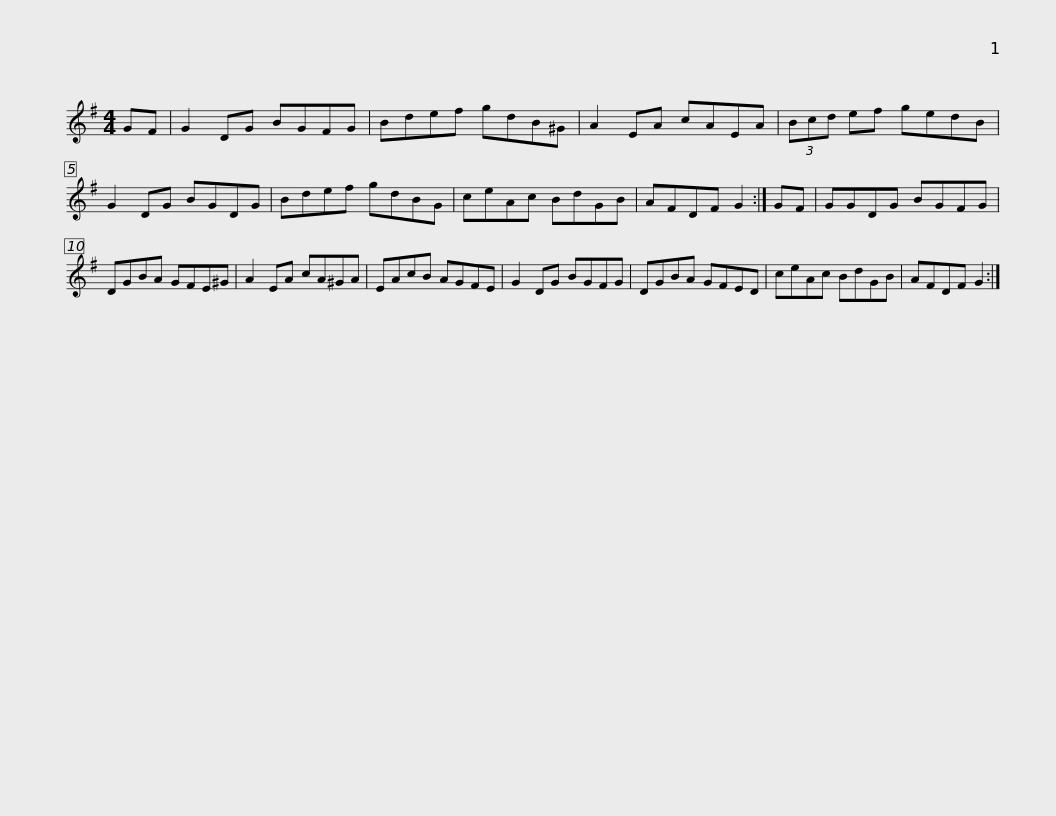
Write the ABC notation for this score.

X:1
L:1/8
M:4/4
I:linebreak $
K:G
V:1 treble
V:1
 GF | G2 DG BGFG | Bdef gdB^G | A2 EA cAEA | (3Bcd ef gedB | %5
 G2 DG BGDG |$ Bdef gdBG | ceAc BdGB | AFDF G2 :| GF | %10
 GGDG BGFG | DGBA GFE^G |$ A2 EA cA^GA | EAcB AGFE | G2 DG BGFG | %15
 DGBA GFED | ceAc BdGB | AFDF G2 :| %18
